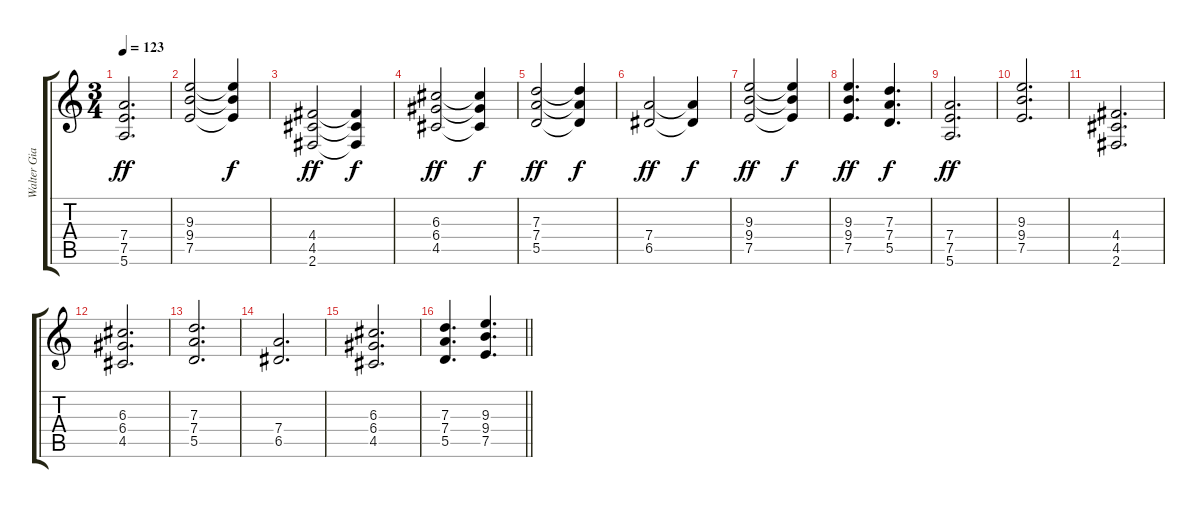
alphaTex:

\track ("Walter Giardino" "Walter Gia") {instrument distortionguitar}
\staff {score tabs}
\tuning (E4 B3 G3 D3 A2 E2) {hide}
\ts (3 4)
\tempo 123
\clef g2
\ks c
(7.4 7.5 5.6).2{d dy ff} |
(9.3 9.4 7.5).2 (9.3{t} 9.4{t} 7.5{t}).4{dy f} |
(4.4 4.5 2.6).2{dy ff} (4.4{t} 4.5{t} 2.6{t}).4{dy f} |
(6.3 6.4 4.5).2{dy ff} (6.3{t} 6.4{t} 4.5{t}).4{dy f} |
(7.3 7.4 5.5).2{dy ff} (7.3{t} 7.4{t} 5.5{t}).4{dy f} |
(7.4 6.5).2{dy ff} (7.4{t} 6.5{t}).4{dy f} |
(9.3 9.4 7.5).2{dy ff} (9.3{t} 9.4{t} 7.5{t}).4{dy f} |
(9.3 9.4 7.5).4{d dy ff} (7.3 7.4 5.5).4{d dy f} |
(7.4 7.5 5.6).2{d dy ff} |
(9.3 9.4 7.5).2{d} |
(4.4 4.5 2.6).2{d} |
(6.3 6.4 4.5).2{d} |
(7.3 7.4 5.5).2{d} |
(7.4 6.5).2{d} |
(6.3 6.4 4.5).2{d} |
\barLineRight lightlight
(7.3 7.4 5.5).4{d} (9.3 9.4 7.5).4{d}
